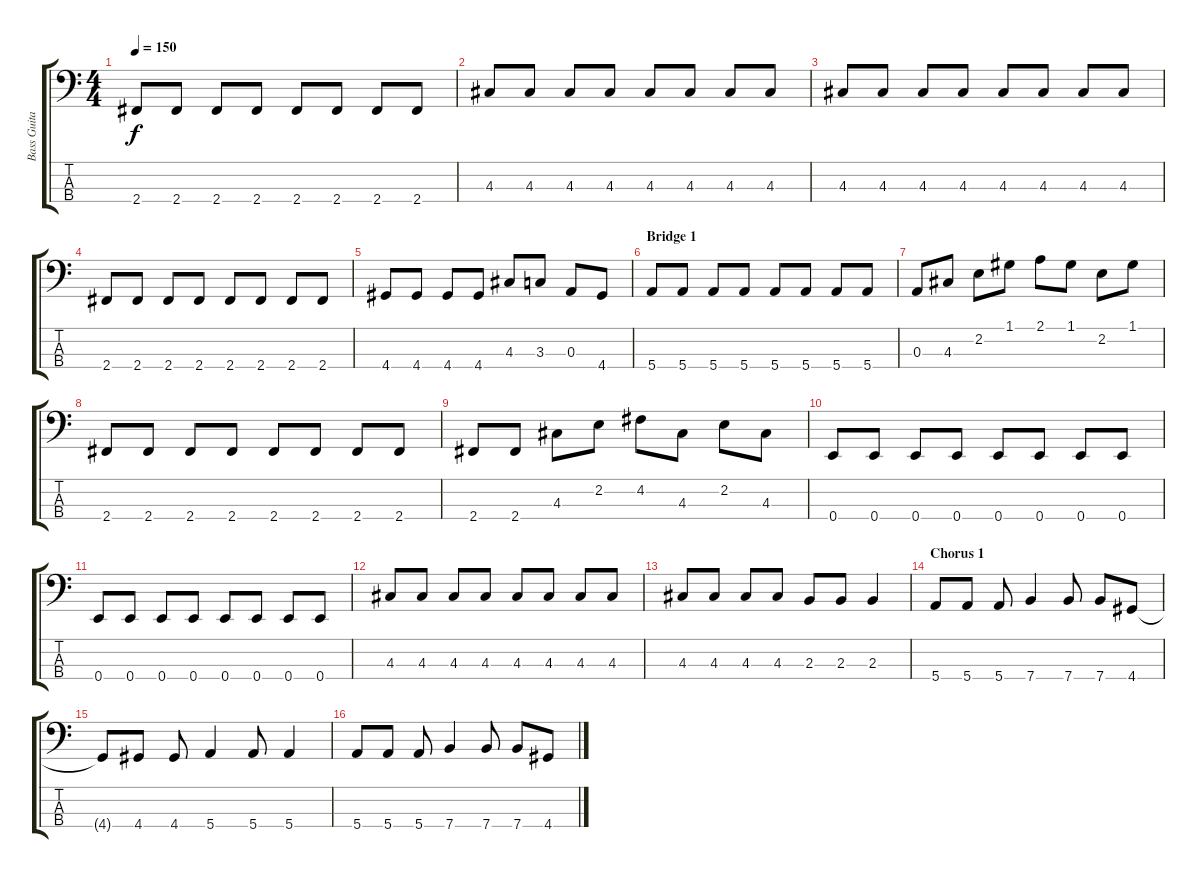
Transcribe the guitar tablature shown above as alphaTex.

\track ("Bass Guitar" "Bass Guita") {instrument electricbassfinger}
\staff {score tabs}
\tuning (G2 D2 A1 E1) {hide}
\ts (4 4)
\tempo 150
\clef f4
\ks c
2.4.8{dy f} 2.4.8 2.4.8 2.4.8 2.4.8 2.4.8 2.4.8 2.4.8 |
4.3.8 4.3.8 4.3.8 4.3.8 4.3.8 4.3.8 4.3.8 4.3.8 |
4.3.8 4.3.8 4.3.8 4.3.8 4.3.8 4.3.8 4.3.8 4.3.8 |
2.4.8 2.4.8 2.4.8 2.4.8 2.4.8 2.4.8 2.4.8 2.4.8 |
4.4.8 4.4.8 4.4.8 4.4.8 4.3.8 3.3.8 0.3.8 4.4.8 |
\section ("" "Bridge 1")
5.4.8 5.4.8 5.4.8 5.4.8 5.4.8 5.4.8 5.4.8 5.4.8 |
0.3.8 4.3.8 2.2.8 1.1.8 2.1.8 1.1.8 2.2.8 1.1.8 |
2.4.8 2.4.8 2.4.8 2.4.8 2.4.8 2.4.8 2.4.8 2.4.8 |
2.4.8 2.4.8 4.3.8 2.2.8 4.2.8 4.3.8 2.2.8 4.3.8 |
0.4.8 0.4.8 0.4.8 0.4.8 0.4.8 0.4.8 0.4.8 0.4.8 |
0.4.8 0.4.8 0.4.8 0.4.8 0.4.8 0.4.8 0.4.8 0.4.8 |
4.3.8 4.3.8 4.3.8 4.3.8 4.3.8 4.3.8 4.3.8 4.3.8 |
4.3.8 4.3.8 4.3.8 4.3.8 2.3.8 2.3.8 2.3.4 |
\section ("" "Chorus 1")
5.4.8 5.4.8 5.4.8 7.4.4 7.4.8 7.4.8 4.4.8 |
4.4{t}.8 4.4.8 4.4.8 5.4.4 5.4.8 5.4.4 |
5.4.8 5.4.8 5.4.8 7.4.4 7.4.8 7.4.8 4.4.8
